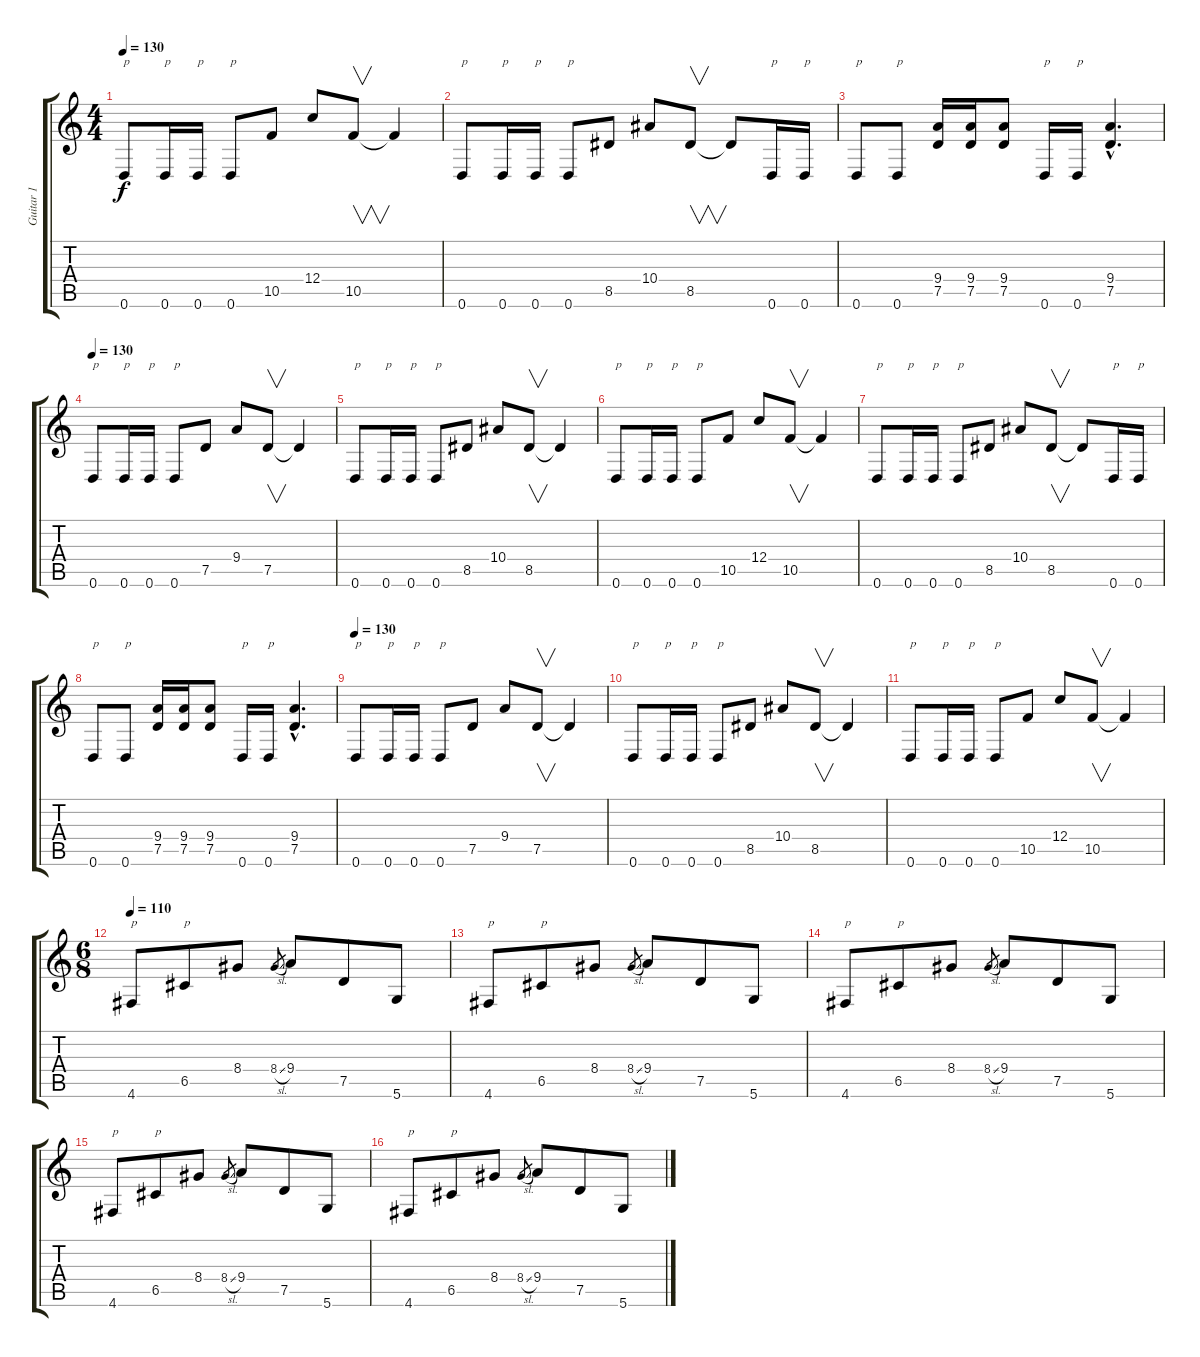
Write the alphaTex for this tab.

\track ("Guitar 1" "Guitar 1") {instrument distortionguitar}
\staff {score tabs}
\tuning (D4 A3 F3 C3 G2 D2) {hide}
\ts (4 4)
\tempo 130
\clef g2
\ks c
0.6.8{txt "p" dy f} 0.6.16{txt "p"} 0.6.16{txt "p"} 0.6.8{txt "p"} 10.5.8 12.4.8 10.5.8{v} 10.5{t}.4 |
0.6.8{txt "p"} 0.6.16{txt "p"} 0.6.16{txt "p"} 0.6.8{txt "p"} 8.5.8 10.4.8 8.5.8{v} 8.5{t}.8 0.6.16{txt "p"} 0.6.16{txt "p"} |
0.6.8{txt "p"} 0.6.8{txt "p"} (9.4 7.5).16 (9.4 7.5).16 (9.4 7.5).8 0.6.16{txt "p"} 0.6.16{txt "p"} (9.4{hac} 7.5{hac}).4{d} |
\tempo 130
0.6.8{txt "p"} 0.6.16{txt "p"} 0.6.16{txt "p"} 0.6.8{txt "p"} 7.5.8 9.4.8 7.5.8{v} 7.5{t}.4 |
0.6.8{txt "p"} 0.6.16{txt "p"} 0.6.16{txt "p"} 0.6.8{txt "p"} 8.5.8 10.4.8 8.5.8{v} 8.5{t}.4 |
0.6.8{txt "p"} 0.6.16{txt "p"} 0.6.16{txt "p"} 0.6.8{txt "p"} 10.5.8 12.4.8 10.5.8{v} 10.5{t}.4 |
0.6.8{txt "p"} 0.6.16{txt "p"} 0.6.16{txt "p"} 0.6.8{txt "p"} 8.5.8 10.4.8 8.5.8{v} 8.5{t}.8 0.6.16{txt "p"} 0.6.16{txt "p"} |
0.6.8{txt "p"} 0.6.8{txt "p"} (9.4 7.5).16 (9.4 7.5).16 (9.4 7.5).8 0.6.16{txt "p"} 0.6.16{txt "p"} (9.4{hac} 7.5{hac}).4{d} |
\tempo 130
0.6.8{txt "p"} 0.6.16{txt "p"} 0.6.16{txt "p"} 0.6.8{txt "p"} 7.5.8 9.4.8 7.5.8{v} 7.5{t}.4 |
0.6.8{txt "p"} 0.6.16{txt "p"} 0.6.16{txt "p"} 0.6.8{txt "p"} 8.5.8 10.4.8 8.5.8{v} 8.5{t}.4 |
0.6.8{txt "p"} 0.6.16{txt "p"} 0.6.16{txt "p"} 0.6.8{txt "p"} 10.5.8 12.4.8 10.5.8{v} 10.5{t}.4 |
\ts (6 8)
\tempo 110
4.6.8{txt "p"} 6.5.8{txt "p"} 8.4.8 8.4{sl}.8{gr} 9.4.8 7.5.8 5.6.8 |
4.6.8{txt "p"} 6.5.8{txt "p"} 8.4.8 8.4{sl}.8{gr} 9.4.8 7.5.8 5.6.8 |
4.6.8{txt "p"} 6.5.8{txt "p"} 8.4.8 8.4{sl}.8{gr} 9.4.8 7.5.8 5.6.8 |
4.6.8{txt "p"} 6.5.8{txt "p"} 8.4.8 8.4{sl}.8{gr} 9.4.8 7.5.8 5.6.8 |
4.6.8{txt "p"} 6.5.8{txt "p"} 8.4.8 8.4{sl}.8{gr} 9.4.8 7.5.8 5.6.8
